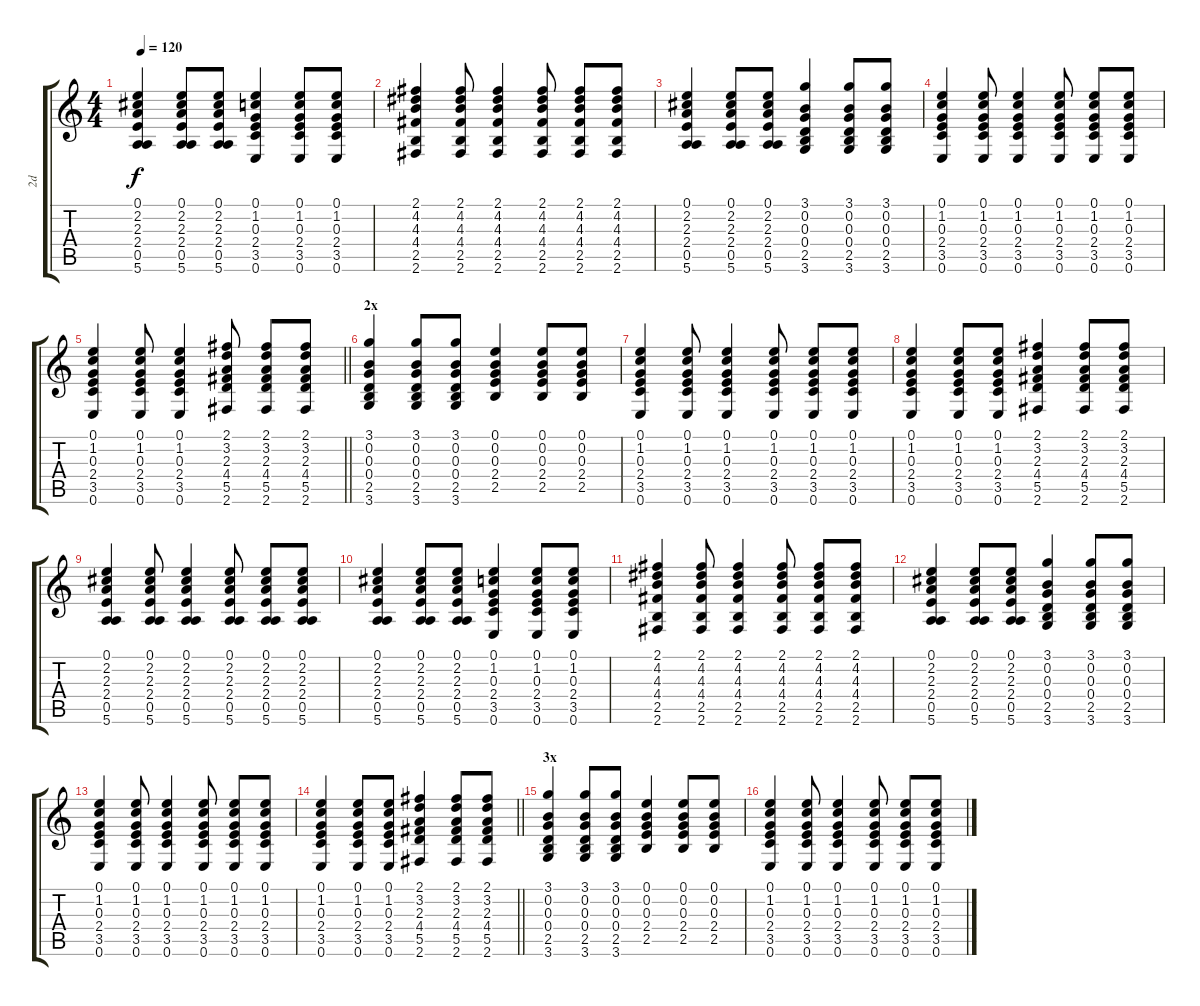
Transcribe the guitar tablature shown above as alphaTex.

\track ("2d" "2d") {instrument acousticguitarsteel}
\staff {score tabs}
\tuning (E4 B3 G3 D3 A2 E2) {hide}
\ts (4 4)
\tempo 120
\clef g2
\ks c
(0.1 2.2 2.3 2.4 0.5 5.6).4{dy f} (0.1 2.2 2.3 2.4 0.5 5.6).8 (0.1 2.2 2.3 2.4 0.5 5.6).8 (0.1 1.2 0.3 2.4 3.5 0.6).4 (0.1 1.2 0.3 2.4 3.5 0.6).8 (0.1 1.2 0.3 2.4 3.5 0.6).8 |
(2.1 4.2 4.3 4.4 2.5 2.6).4 (2.1 4.2 4.3 4.4 2.5 2.6).8 (2.1 4.2 4.3 4.4 2.5 2.6).4 (2.1 4.2 4.3 4.4 2.5 2.6).8 (2.1 4.2 4.3 4.4 2.5 2.6).8 (2.1 4.2 4.3 4.4 2.5 2.6).8 |
(0.1 2.2 2.3 2.4 0.5 5.6).4 (0.1 2.2 2.3 2.4 0.5 5.6).8 (0.1 2.2 2.3 2.4 0.5 5.6).8 (3.1 0.2 0.3 0.4 2.5 3.6).4 (3.1 0.2 0.3 0.4 2.5 3.6).8 (3.1 0.2 0.3 0.4 2.5 3.6).8 |
(0.1 1.2 0.3 2.4 3.5 0.6).4 (0.1 1.2 0.3 2.4 3.5 0.6).8 (0.1 1.2 0.3 2.4 3.5 0.6).4 (0.1 1.2 0.3 2.4 3.5 0.6).8 (0.1 1.2 0.3 2.4 3.5 0.6).8 (0.1 1.2 0.3 2.4 3.5 0.6).8 |
\barLineRight lightlight
(0.1 1.2 0.3 2.4 3.5 0.6).4 (0.1 1.2 0.3 2.4 3.5 0.6).8 (0.1 1.2 0.3 2.4 3.5 0.6).4 (2.1 3.2 2.3 4.4 5.5 2.6).8 (2.1 3.2 2.3 4.4 5.5 2.6).8 (2.1 3.2 2.3 4.4 5.5 2.6).8 |
\section ("" "2х")
(3.1 0.2 0.3 0.4 2.5 3.6).4 (3.1 0.2 0.3 0.4 2.5 3.6).8 (3.1 0.2 0.3 0.4 2.5 3.6).8 (0.1 0.2 0.3 2.4 2.5).4 (0.1 0.2 0.3 2.4 2.5).8 (0.1 0.2 0.3 2.4 2.5).8 |
(0.1 1.2 0.3 2.4 3.5 0.6).4 (0.1 1.2 0.3 2.4 3.5 0.6).8 (0.1 1.2 0.3 2.4 3.5 0.6).4 (0.1 1.2 0.3 2.4 3.5 0.6).8 (0.1 1.2 0.3 2.4 3.5 0.6).8 (0.1 1.2 0.3 2.4 3.5 0.6).8 |
(0.1 1.2 0.3 2.4 3.5 0.6).4 (0.1 1.2 0.3 2.4 3.5 0.6).8 (0.1 1.2 0.3 2.4 3.5 0.6).8 (2.1 3.2 2.3 4.4 5.5 2.6).4 (2.1 3.2 2.3 4.4 5.5 2.6).8 (2.1 3.2 2.3 4.4 5.5 2.6).8 |
(0.1 2.2 2.3 2.4 0.5 5.6).4 (0.1 2.2 2.3 2.4 0.5 5.6).8 (0.1 2.2 2.3 2.4 0.5 5.6).4 (0.1 2.2 2.3 2.4 0.5 5.6).8 (0.1 2.2 2.3 2.4 0.5 5.6).8 (0.1 2.2 2.3 2.4 0.5 5.6).8 |
(0.1 2.2 2.3 2.4 0.5 5.6).4 (0.1 2.2 2.3 2.4 0.5 5.6).8 (0.1 2.2 2.3 2.4 0.5 5.6).8 (0.1 1.2 0.3 2.4 3.5 0.6).4 (0.1 1.2 0.3 2.4 3.5 0.6).8 (0.1 1.2 0.3 2.4 3.5 0.6).8 |
(2.1 4.2 4.3 4.4 2.5 2.6).4 (2.1 4.2 4.3 4.4 2.5 2.6).8 (2.1 4.2 4.3 4.4 2.5 2.6).4 (2.1 4.2 4.3 4.4 2.5 2.6).8 (2.1 4.2 4.3 4.4 2.5 2.6).8 (2.1 4.2 4.3 4.4 2.5 2.6).8 |
(0.1 2.2 2.3 2.4 0.5 5.6).4 (0.1 2.2 2.3 2.4 0.5 5.6).8 (0.1 2.2 2.3 2.4 0.5 5.6).8 (3.1 0.2 0.3 0.4 2.5 3.6).4 (3.1 0.2 0.3 0.4 2.5 3.6).8 (3.1 0.2 0.3 0.4 2.5 3.6).8 |
(0.1 1.2 0.3 2.4 3.5 0.6).4 (0.1 1.2 0.3 2.4 3.5 0.6).8 (0.1 1.2 0.3 2.4 3.5 0.6).4 (0.1 1.2 0.3 2.4 3.5 0.6).8 (0.1 1.2 0.3 2.4 3.5 0.6).8 (0.1 1.2 0.3 2.4 3.5 0.6).8 |
\barLineRight lightlight
(0.1 1.2 0.3 2.4 3.5 0.6).4 (0.1 1.2 0.3 2.4 3.5 0.6).8 (0.1 1.2 0.3 2.4 3.5 0.6).8 (2.1 3.2 2.3 4.4 5.5 2.6).4 (2.1 3.2 2.3 4.4 5.5 2.6).8 (2.1 3.2 2.3 4.4 5.5 2.6).8 |
\section ("" "3х")
(3.1 0.2 0.3 0.4 2.5 3.6).4 (3.1 0.2 0.3 0.4 2.5 3.6).8 (3.1 0.2 0.3 0.4 2.5 3.6).8 (0.1 0.2 0.3 2.4 2.5).4 (0.1 0.2 0.3 2.4 2.5).8 (0.1 0.2 0.3 2.4 2.5).8 |
(0.1 1.2 0.3 2.4 3.5 0.6).4 (0.1 1.2 0.3 2.4 3.5 0.6).8 (0.1 1.2 0.3 2.4 3.5 0.6).4 (0.1 1.2 0.3 2.4 3.5 0.6).8 (0.1 1.2 0.3 2.4 3.5 0.6).8 (0.1 1.2 0.3 2.4 3.5 0.6).8
